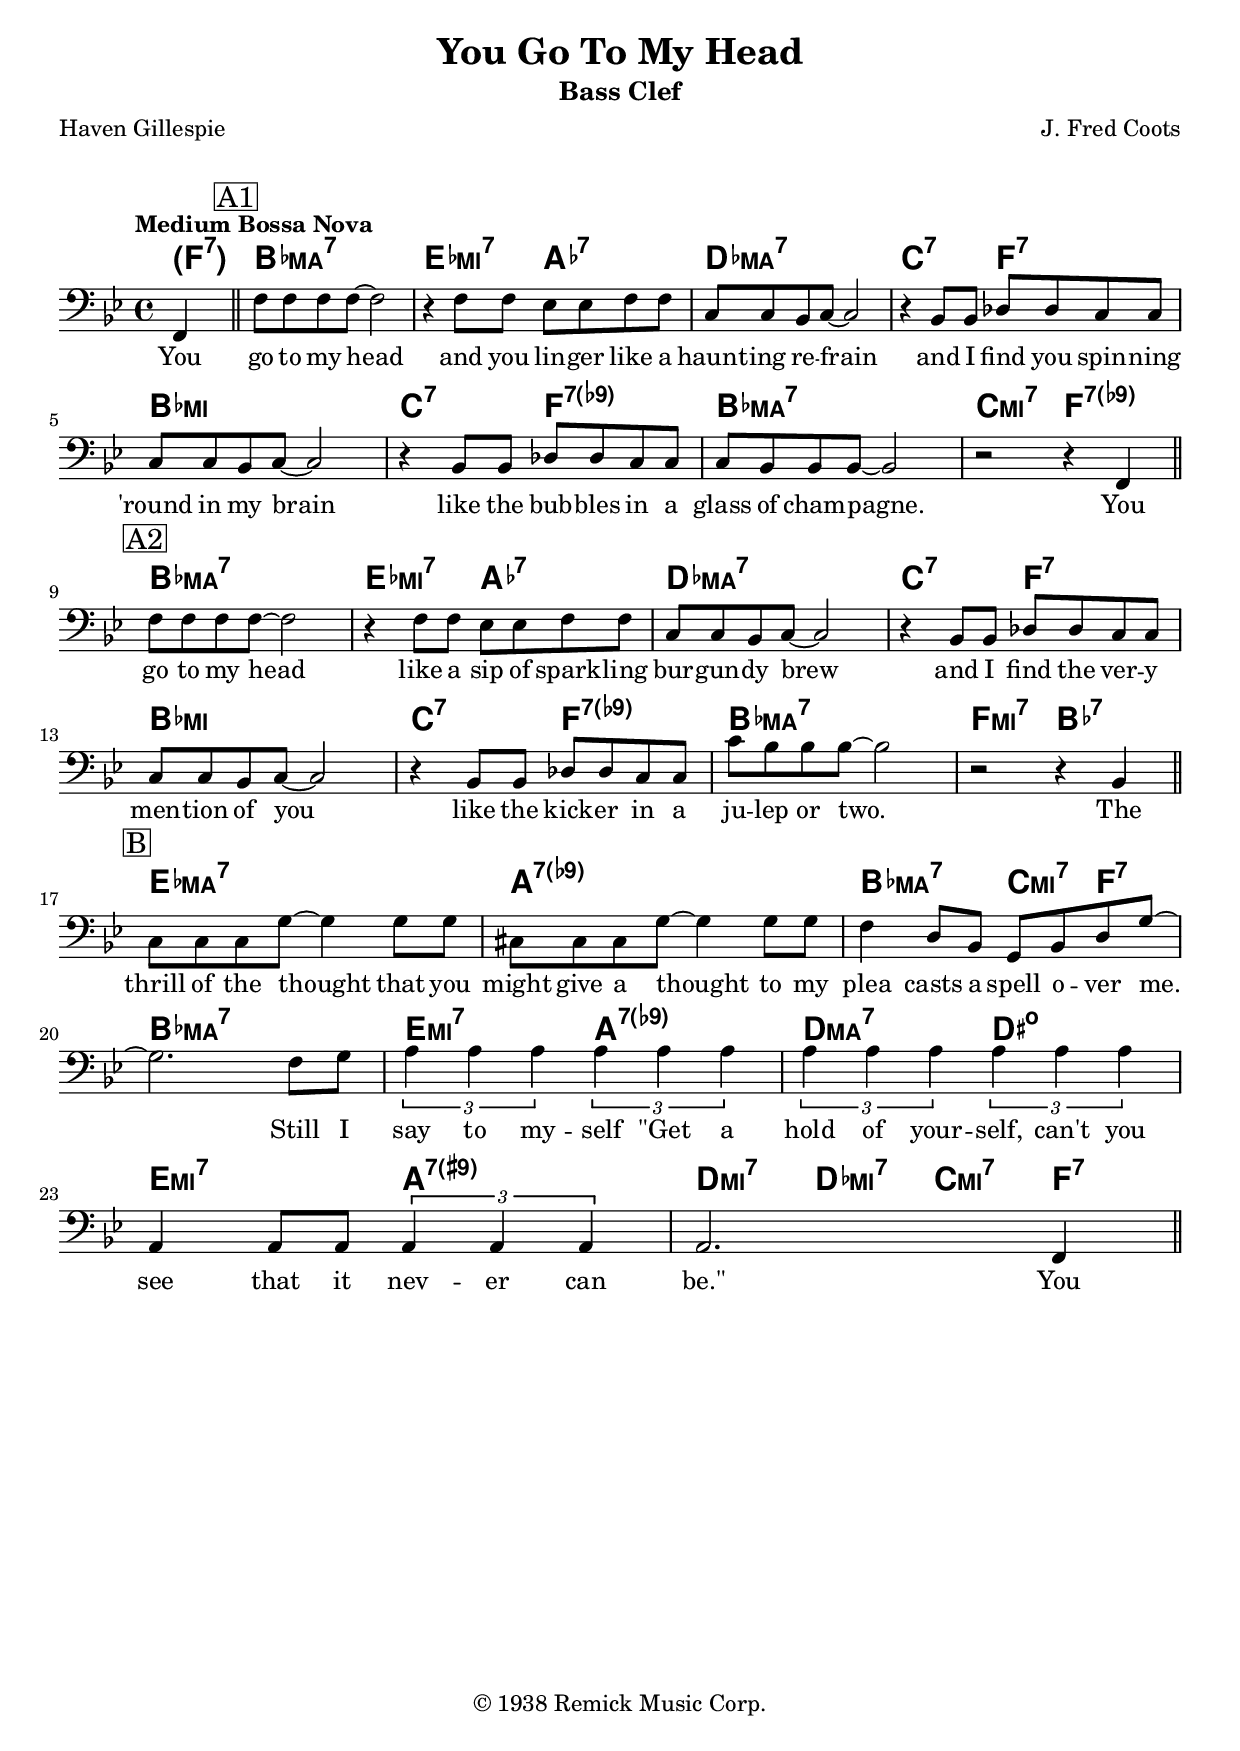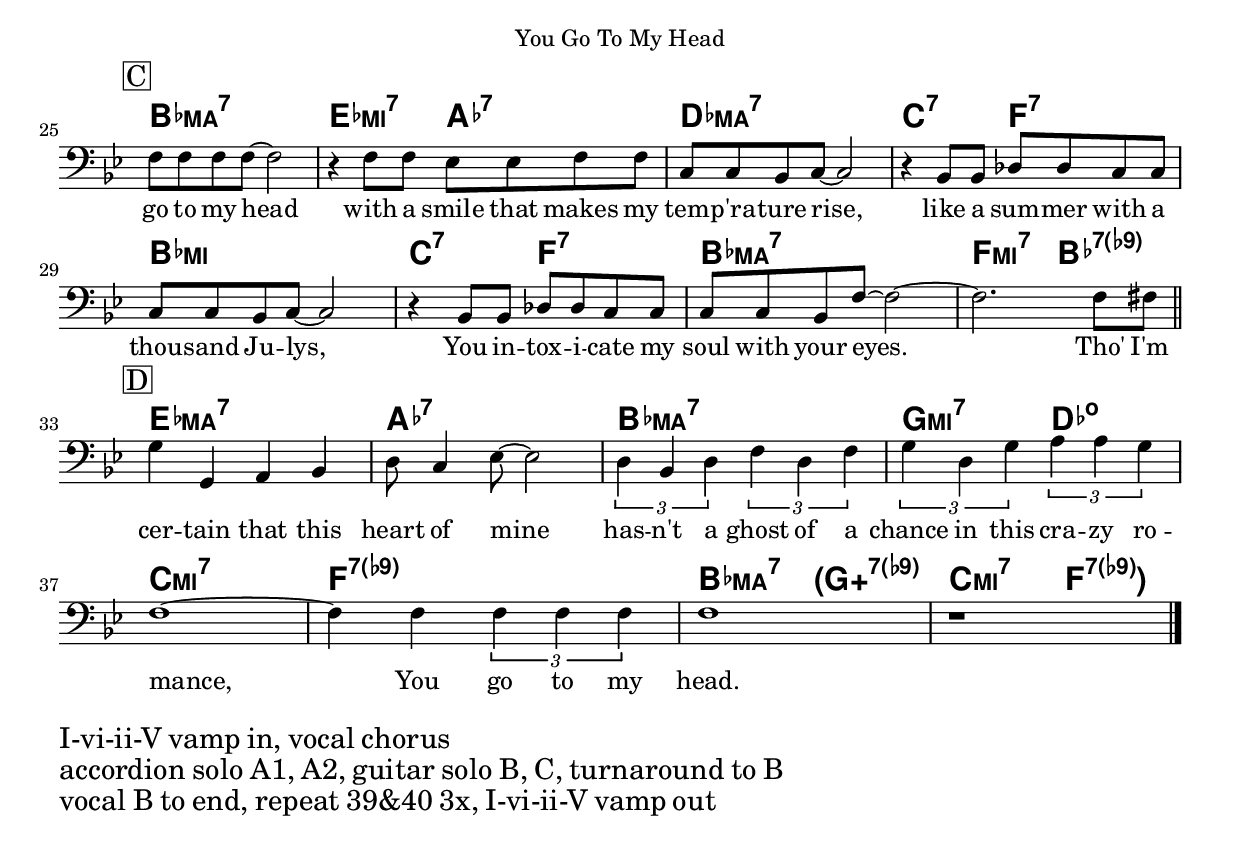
\version "2.24.0"

\include "english.ly"

instrument = "Bass Clef"
whatKey = bf,,,
whatClef = "bass"

%% -*- Mode: LilyPond -*-

\include "lead-sheets.ily"

\header {
  title = "You Go To My Head"
  subtitle = \instrument
  poet = "Haven Gillespie"
  composer = "J. Fred Coots"
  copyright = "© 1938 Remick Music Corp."
}

refrainLyrics = \lyricmode {
  You
  go to my head
  and you lin -- ger like a haunt -- ing re -- frain
  and I find you spin -- ning 'round in my brain
  like the bub -- bles in a glass of cham -- pagne.
  You
  go to my head
  like a sip of spark -- ling bur -- gun -- dy brew
  and I find the ver -- y men -- tion of you
  like the kick -- er in a
  ju -- lep or two. The thrill of the thought that you might give a thought to my plea
  casts a spell o -- ver me.
  Still I say to my -- self "\"Get" a hold of your -- self,
  can't you see that it nev -- er can "be.\"" You
  go to my head
  with a smile that makes my tem -- p'ra -- ture rise,
  like a sum -- mer with a thou -- sand Ju -- lys,
  You in -- tox -- i -- cate my
   soul with your eyes. Tho' I'm cer -- tain that this heart of mine
  has -- n't a ghost of a chance in this cra -- zy ro -- mance,
  You go to my head.
}

refrainChords = \chordmode {
  \chordInsideParens{ bf4:7 }

  ef1:maj7 af2:m7 df2:7 gf1:maj7 f2:7 bf2:7
  ef1:m f2:7 bf2:7.9- ef1:maj7 f2:m7 bf2:7.9-

  ef1:maj7 af2:m7 df2:7 gf1:maj7 f2:7 bf2:7
  ef1:m f2:7 bf2:7.9- ef1:maj7 bf2:m7 ef2:7
  
  af1:maj7 d1:7.9- ef2:maj7 f4:m7 bf4:7 ef1:maj
  a2:m7 d2:7.9- g2:maj7 gs2:dim7 a2:m7 d2:7.9+ g4:m7 gf4:m7 f4:m7 bf4:7
  
  ef1:maj7 af2:m7 df2:7 gf1:maj7 f2:7 bf2:7
  ef1:m f2:7 bf2:7 ef1:maj7 bf2:m7 ef2:7.9-
  
  af1:maj7 df1:7 ef1:maj7 c2:m7 gf2:dim7
  f1:m7 bf1:7.9- ef2:maj7
  
  \chordOpenParen{ c2:7.9-.5+ }
  f2:m7
  \chordCloseParen{ bf2:7.9- }
}

refrainKey = ef

refrainMelody = \relative g' {
  \time 4/4
  \key \refrainKey \major
  \clef \whatClef
  \tempo "Medium Bossa Nova"

  \partial 4 bf4 |
  
  \bar "||"
  \mark \markup{ \box "A1" }

  bf'8 bf8 bf8 bf8~ bf2 | r4 bf8 bf8 af8 af8 bf8 bf8 | f8 f8 ef8 f8~ f2 |
  r4 ef8 ef8 gf8 gf8 f8 f8 |
  \break
  f8 f8 ef8 f8~ f2 | r4 ef8 ef8 gf8 gf8 f8 f8 |
  f8 ef8 ef8 ef8~ ef2 | r2 r4 bf4 |

  \bar "||"
  \break

  \mark \markup{ \box "A2" }

  bf'8 bf8 bf8 bf8~ bf2 | r4 bf8 bf8 af8 af8 bf8 bf8 | f8 f8 ef8 f8~ f2 |
  r4 ef8 ef8 gf8 gf8 f8 f8 |
  \break
  f8 f8 ef8 f8~ f2 | r4 ef8 ef8 gf8 gf8 f8 f8 |
  f'8 ef8 ef8 ef8~ ef2 | r2 r4 ef,4 |
    
  \bar "||"
  \break

  \mark \markup { \box "B" }

  f8 f8 f8 c'8~ c4 c8 c8 | fs,8 fs8 fs8 c'8~ c4 c8 c8 |
  bf4 g8 ef8 c8 ef8 g8 c8~ | c2. bf8 c8 |
  \tuplet 3/2 { d4 d4 d4 } \tuplet 3/2 { d4 d4 d4 } | \tuplet 3/2 { d4 d4 d4 } \tuplet 3/2 { d4 d4 d4 } |
  d,4 d8 d8 \tuplet 3/2 { d4 d4 d4 } | d2. bf4 |
  
  \bar "||"
  \pageBreak
  
  \mark \markup { \box "C" }

  bf'8 bf8 bf8 bf8~ bf2 | r4 bf8 bf8 af8 af8 bf8 bf8 | f8 f8 ef8 f8~ f2 |
  r4 ef8 ef8 gf8 gf8 f8 f8 |
  \break
  f8 f8 ef8 f8~ f2 | r4 ef8 ef8 gf8 gf8 f8 f8 |
  f8 f8 ef8 bf'8~ bf2~ | bf2. bf8 b8 |

  \break
  \bar "||"

  \mark \markup { \box "D" }

  c4 c,4 d4 ef4 | g8 f4 af8~ af2 |
  \tuplet 3/2 { g4 ef4 g4 } \tuplet 3/2 { bf4 g4 bf4 } |
  \tuplet 3/2 { c4 g4 c4 } \tuplet 3/2 { d4 d4 c4 } |
  \break
  bf1~ | bf4 bf4 \tuplet 3/2 { bf4 bf4 bf4 } |

  bf1 | r1 |

  \bar "|."
}
  
\include "paper.ily"

\markup {
  % Leave a gap after the header
  \vspace #1
}

\include "refrain.ily"

performanceNotes =
\markup {
  \column {
    \line { \huge { I-vi-ii-V vamp in, vocal chorus } }
    \line { \huge { accordion solo A1, A2, guitar solo B, C, turnaround to B } }
    \line { \huge { vocal B to end, repeat 39&40 3x, I-vi-ii-V vamp out } }
  }
}

\include "notes.ily"

